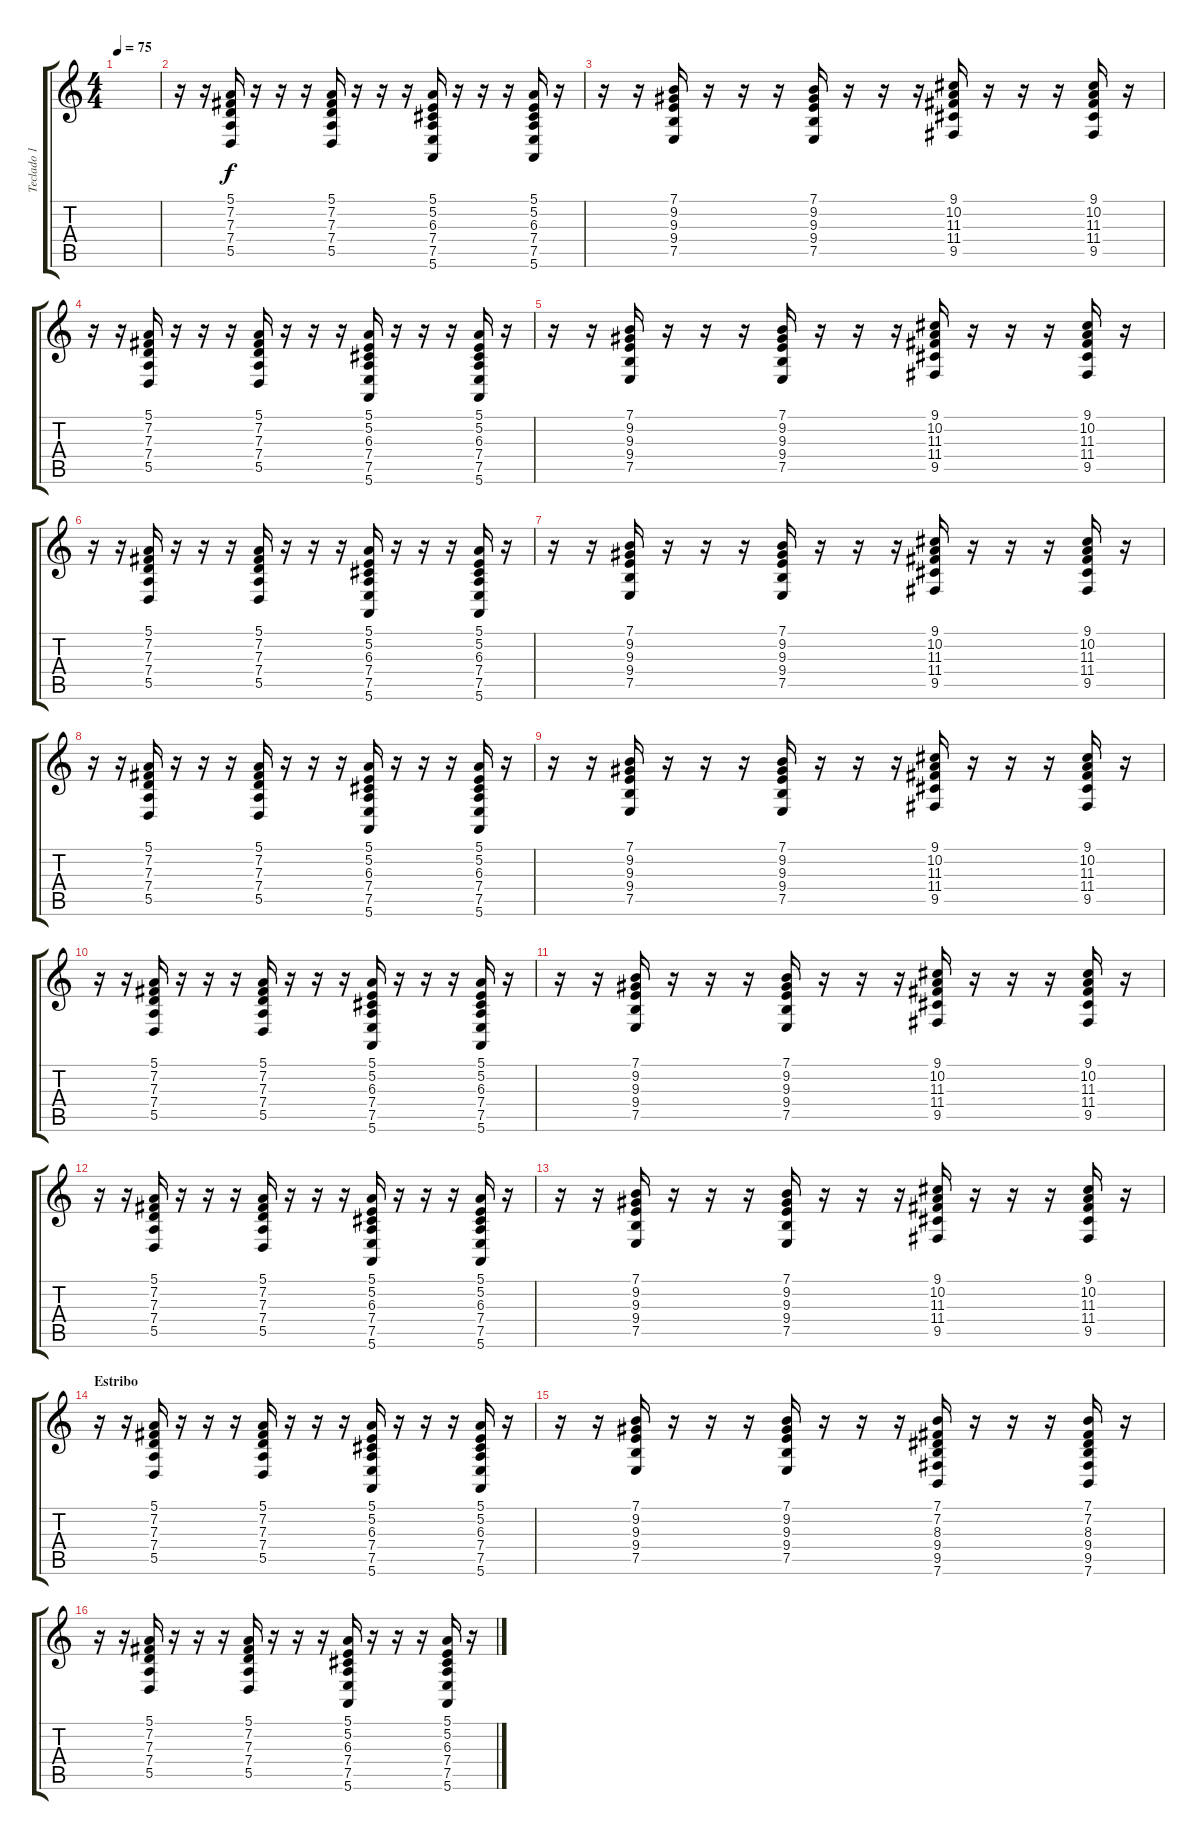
\track ("Teclado 1" "Teclado 1") {instrument electricpiano1}
\staff {score tabs}
\tuning (E4 B3 G3 D3 A2 E2) {hide}
\ts (4 4)
\tempo 75
\clef g2
\ks c
|
r.16 r.16 (5.1 7.2 7.3 7.4 5.5).16 r.16 r.16 r.16 (5.1 7.2 7.3 7.4 5.5).16 r.16 r.16 r.16 (5.1 5.2 6.3 7.4 7.5 5.6).16 r.16 r.16 r.16 (5.1 5.2 6.3 7.4 7.5 5.6).16 r.16 |
r.16 r.16 (7.1 9.2 9.3 9.4 7.5).16 r.16 r.16 r.16 (7.1 9.2 9.3 9.4 7.5).16 r.16 r.16 r.16 (9.1 10.2 11.3 11.4 9.5).16 r.16 r.16 r.16 (9.1 10.2 11.3 11.4 9.5).16 r.16 |
r.16 r.16 (5.1 7.2 7.3 7.4 5.5).16 r.16 r.16 r.16 (5.1 7.2 7.3 7.4 5.5).16 r.16 r.16 r.16 (5.1 5.2 6.3 7.4 7.5 5.6).16 r.16 r.16 r.16 (5.1 5.2 6.3 7.4 7.5 5.6).16 r.16 |
r.16 r.16 (7.1 9.2 9.3 9.4 7.5).16 r.16 r.16 r.16 (7.1 9.2 9.3 9.4 7.5).16 r.16 r.16 r.16 (9.1 10.2 11.3 11.4 9.5).16 r.16 r.16 r.16 (9.1 10.2 11.3 11.4 9.5).16 r.16 |
r.16 r.16 (5.1 7.2 7.3 7.4 5.5).16 r.16 r.16 r.16 (5.1 7.2 7.3 7.4 5.5).16 r.16 r.16 r.16 (5.1 5.2 6.3 7.4 7.5 5.6).16 r.16 r.16 r.16 (5.1 5.2 6.3 7.4 7.5 5.6).16 r.16 |
r.16 r.16 (7.1 9.2 9.3 9.4 7.5).16 r.16 r.16 r.16 (7.1 9.2 9.3 9.4 7.5).16 r.16 r.16 r.16 (9.1 10.2 11.3 11.4 9.5).16 r.16 r.16 r.16 (9.1 10.2 11.3 11.4 9.5).16 r.16 |
r.16 r.16 (5.1 7.2 7.3 7.4 5.5).16 r.16 r.16 r.16 (5.1 7.2 7.3 7.4 5.5).16 r.16 r.16 r.16 (5.1 5.2 6.3 7.4 7.5 5.6).16 r.16 r.16 r.16 (5.1 5.2 6.3 7.4 7.5 5.6).16 r.16 |
r.16 r.16 (7.1 9.2 9.3 9.4 7.5).16 r.16 r.16 r.16 (7.1 9.2 9.3 9.4 7.5).16 r.16 r.16 r.16 (9.1 10.2 11.3 11.4 9.5).16 r.16 r.16 r.16 (9.1 10.2 11.3 11.4 9.5).16 r.16 |
r.16 r.16 (5.1 7.2 7.3 7.4 5.5).16 r.16 r.16 r.16 (5.1 7.2 7.3 7.4 5.5).16 r.16 r.16 r.16 (5.1 5.2 6.3 7.4 7.5 5.6).16 r.16 r.16 r.16 (5.1 5.2 6.3 7.4 7.5 5.6).16 r.16 |
r.16 r.16 (7.1 9.2 9.3 9.4 7.5).16 r.16 r.16 r.16 (7.1 9.2 9.3 9.4 7.5).16 r.16 r.16 r.16 (9.1 10.2 11.3 11.4 9.5).16 r.16 r.16 r.16 (9.1 10.2 11.3 11.4 9.5).16 r.16 |
r.16 r.16 (5.1 7.2 7.3 7.4 5.5).16 r.16 r.16 r.16 (5.1 7.2 7.3 7.4 5.5).16 r.16 r.16 r.16 (5.1 5.2 6.3 7.4 7.5 5.6).16 r.16 r.16 r.16 (5.1 5.2 6.3 7.4 7.5 5.6).16 r.16 |
r.16 r.16 (7.1 9.2 9.3 9.4 7.5).16 r.16 r.16 r.16 (7.1 9.2 9.3 9.4 7.5).16 r.16 r.16 r.16 (9.1 10.2 11.3 11.4 9.5).16 r.16 r.16 r.16 (9.1 10.2 11.3 11.4 9.5).16 r.16 |
\section ("" "Estribo")
r.16 r.16 (5.1 7.2 7.3 7.4 5.5).16 r.16 r.16 r.16 (5.1 7.2 7.3 7.4 5.5).16 r.16 r.16 r.16 (5.1 5.2 6.3 7.4 7.5 5.6).16 r.16 r.16 r.16 (5.1 5.2 6.3 7.4 7.5 5.6).16 r.16 |
r.16 r.16 (7.1 9.2 9.3 9.4 7.5).16 r.16 r.16 r.16 (7.1 9.2 9.3 9.4 7.5).16 r.16 r.16 r.16 (7.1 7.2 8.3 9.4 9.5 7.6).16 r.16 r.16 r.16 (7.1 7.2 8.3 9.4 9.5 7.6).16 r.16 |
r.16 r.16 (5.1 7.2 7.3 7.4 5.5).16 r.16 r.16 r.16 (5.1 7.2 7.3 7.4 5.5).16 r.16 r.16 r.16 (5.1 5.2 6.3 7.4 7.5 5.6).16 r.16 r.16 r.16 (5.1 5.2 6.3 7.4 7.5 5.6).16 r.16
